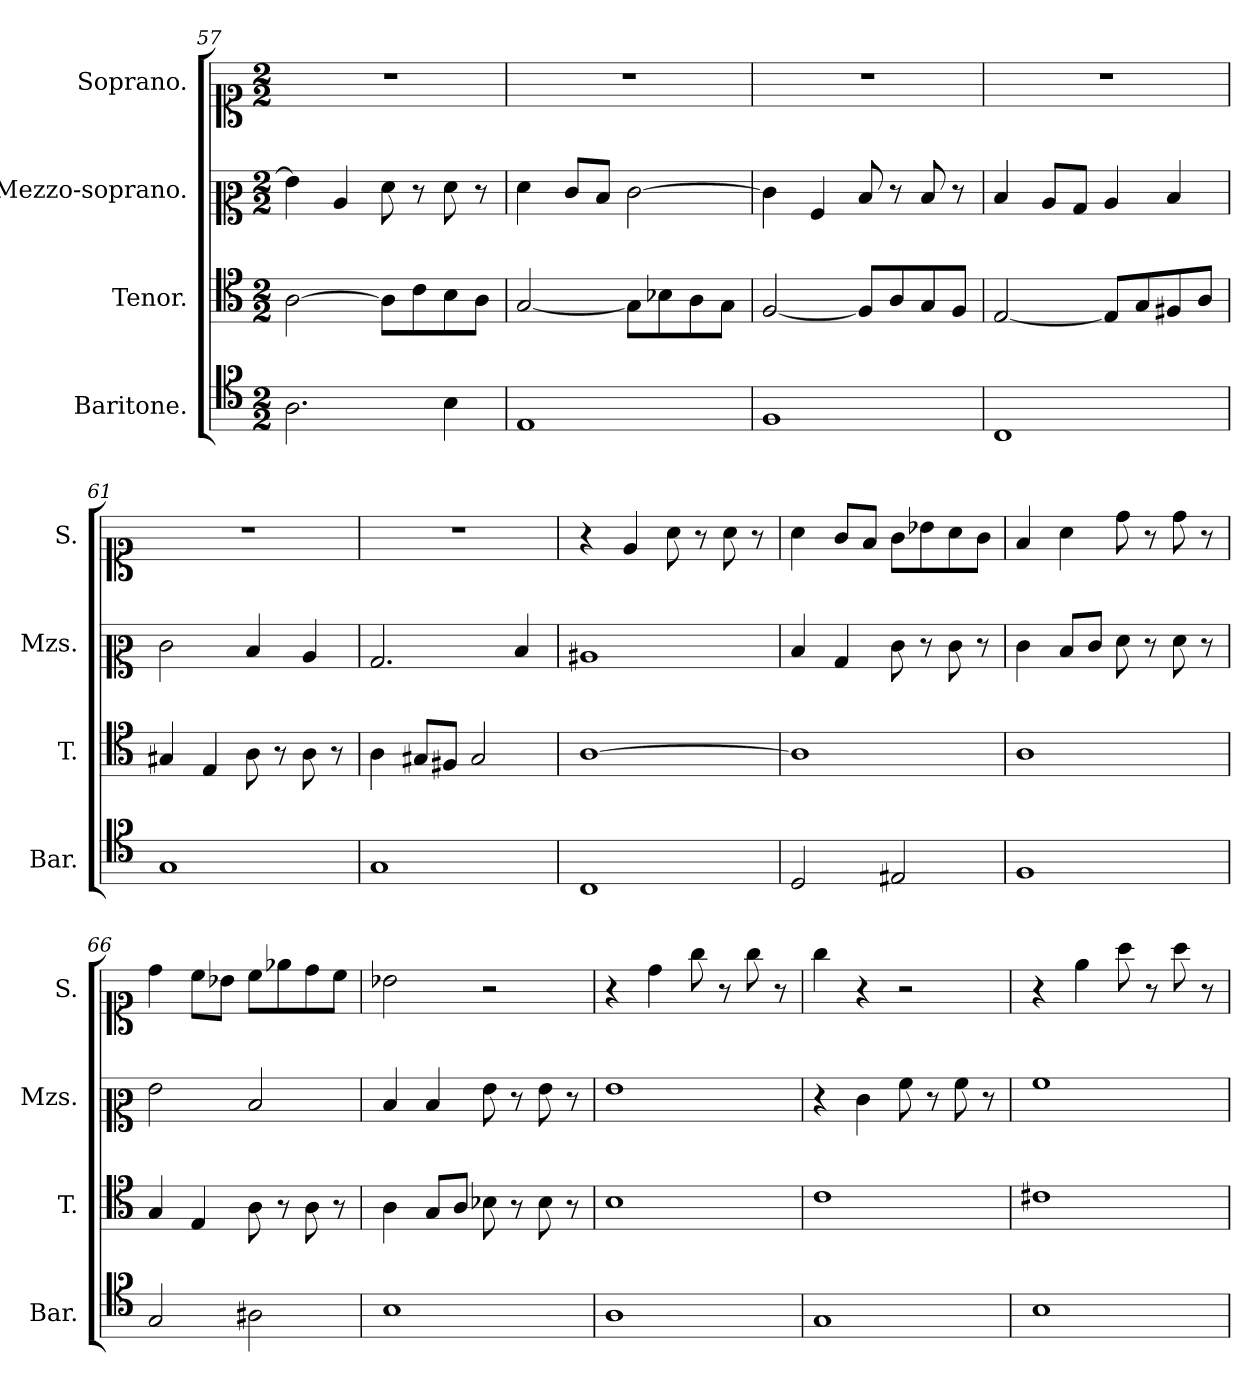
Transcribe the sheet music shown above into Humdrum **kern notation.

**kern	**kern	**kern	**kern
*part4	*part3	*part2	*part1
*staff4	*staff3	*staff2	*staff1
*I"Baritone.	*I"Tenor.	*I"Mezzo-soprano.	*I"Soprano.
*I'Bar.	*I'T.	*I'Mzs.	*I'S.
*clefC5	*clefC4	*clefC2	*clefC1
*k[]	*k[]	*k[]	*k[]
*M2/2	*M2/2	*M2/2	*M2/2
=57	=57	=57	=57
2.F\	[2A\	4g\]	1r
.	.	4c/	.
.	8A\L]	8f\	.
.	8c\	8r	.
4G\	8B\	8f\	.
.	8A\J	8r	.
=58	=58	=58	=58
1C	[2G/	4f\	1r
.	.	8e/L	.
.	.	8d/J	.
.	8G\L]	[2e\	.
.	8B-X\	.	.
.	8A\	.	.
.	8G\J	.	.
=59	=59	=59	=59
1D	[2F/	4e\]	1r
.	.	4A/	.
.	8F/L]	8d/	.
.	8A/	8r	.
.	8G/	8d/	.
.	8F/J	8r	.
=60	=60	=60	=60
1AA	[2E/	4d/	1r
.	.	8c/L	.
.	.	8B/J	.
.	8E/L]	4c/	.
.	8G/	.	.
.	8F#X/	4d/	.
.	8A/J	.	.
=61	=61	=61	=61
1E	4G#X/	2e\	1r
.	4E/	.	.
.	8A\	4d/	.
.	8r	.	.
.	8A\	4c/	.
.	8r	.	.
=62	=62	=62	=62
1E	4A\	2.B/	1r
.	8G#X/L	.	.
.	8F#X/J	.	.
.	2G#/	.	.
.	.	4d/	.
=63	=63	=63	=63
1AA	[1A	1c#X	4r
.	.	.	4e/
.	.	.	8a\
.	.	.	8r
.	.	.	8a\
.	.	.	8r
=64	=64	=64	=64
2BB/	1A]	4d/	4a\
.	.	4B/	8g/L
.	.	.	8f/J
2C#X/	.	8e\	8g\L
.	.	8r	8b-X\
.	.	8e\	8a\
.	.	8r	8g\J
=65	=65	=65	=65
1D	1A	4e\	4f/
.	.	8d/L	4a\
.	.	8e/J	.
.	.	8f\	8dd\
.	.	8r	8r
.	.	8f\	8dd\
.	.	8r	8r
=66	=66	=66	=66
2E/	4G/	2g\	4dd\
.	4E/	.	8cc\L
.	.	.	8b-X\J
2F#X\	8A\	2d/	8cc\L
.	8r	.	8ee-X\
.	8A\	.	8dd\
.	8r	.	8cc\J
=67	=67	=67	=67
1G	4A\	4d/	2b-X\
.	8G/L	4d/	.
.	8A/J	.	.
.	8B-X\	8g\	2r
.	8r	8r	.
.	8B-\	8g\	.
.	8r	8r	.
=68	=68	=68	=68
1F	1B	1g	4r
.	.	.	4dd\
.	.	.	8gg\
.	.	.	8r
.	.	.	8gg\
.	.	.	8r
=69	=69	=69	=69
1E	1c	4r	4gg\
.	.	4e\	4r
.	.	8a\	2r
.	.	8r	.
.	.	8a\	.
.	.	8r	.
=70	=70	=70	=70
1G	1c#X	1a	4r
.	.	.	4ee\
.	.	.	8aa\
.	.	.	8r
.	.	.	8aa\
.	.	.	8r
=	=	=	=
*-	*-	*-	*-
